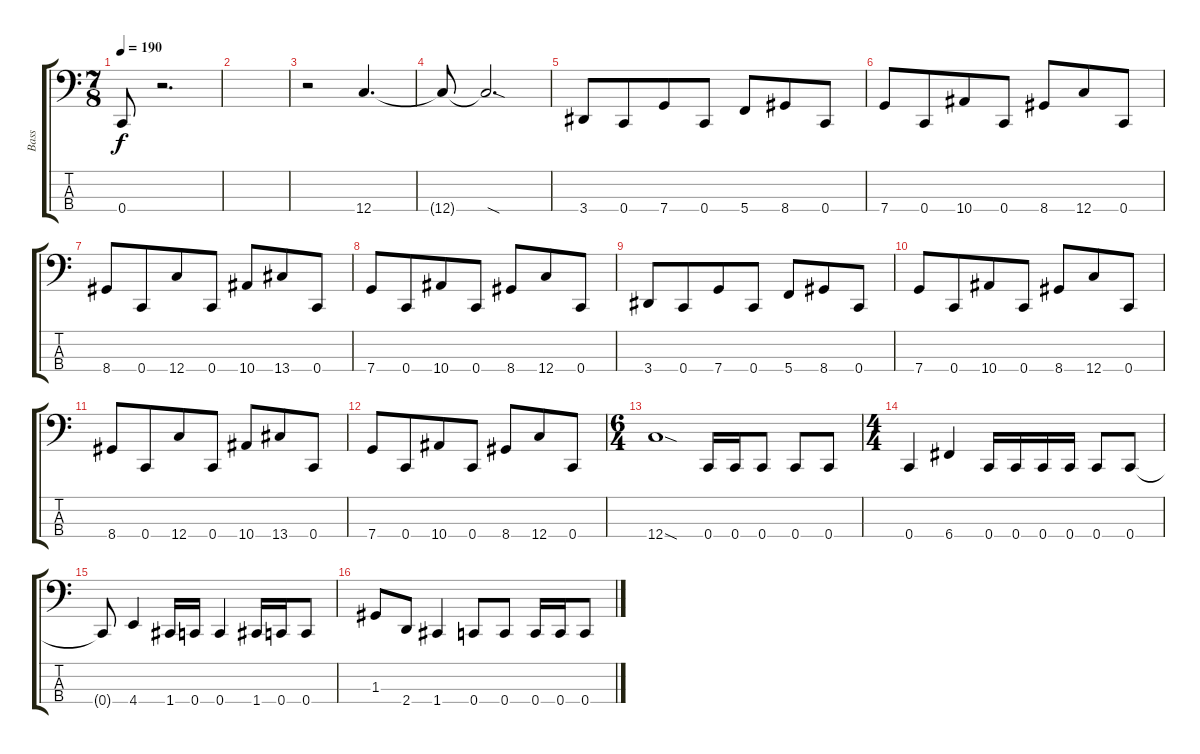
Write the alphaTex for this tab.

\track ("Bass" "Bass") {instrument electricbasspick}
\staff {score tabs}
\tuning (F2 C2 G1 C1) {hide}
\ts (7 8)
\tempo 190
\clef f4
\ks c
0.4.8{dy f} r.2{d} |
|
r.2 12.4.4{d} |
12.4{t}.8 12.4{sod t}.2{d} |
3.4.8 0.4.8 7.4.8 0.4.8 5.4.8 8.4.8 0.4.8 |
7.4.8 0.4.8 10.4.8 0.4.8 8.4.8 12.4.8 0.4.8 |
8.4.8 0.4.8 12.4.8 0.4.8 10.4.8 13.4.8 0.4.8 |
7.4.8 0.4.8 10.4.8 0.4.8 8.4.8 12.4.8 0.4.8 |
3.4.8 0.4.8 7.4.8 0.4.8 5.4.8 8.4.8 0.4.8 |
7.4.8 0.4.8 10.4.8 0.4.8 8.4.8 12.4.8 0.4.8 |
8.4.8 0.4.8 12.4.8 0.4.8 10.4.8 13.4.8 0.4.8 |
7.4.8 0.4.8 10.4.8 0.4.8 8.4.8 12.4.8 0.4.8 |
\ts (6 4)
12.4{sod}.1 0.4.16 0.4.16 0.4.8 0.4.8 0.4.8 |
\ts (4 4)
0.4.4 6.4.4 0.4.16 0.4.16 0.4.16 0.4.16 0.4.8 0.4.8 |
0.4{t}.8 4.4.4 1.4.16 0.4.16 0.4.4 1.4.16 0.4.16 0.4.8 |
1.3.8 2.4.8 1.4.4 0.4.8 0.4.8 0.4.16 0.4.16 0.4.8
